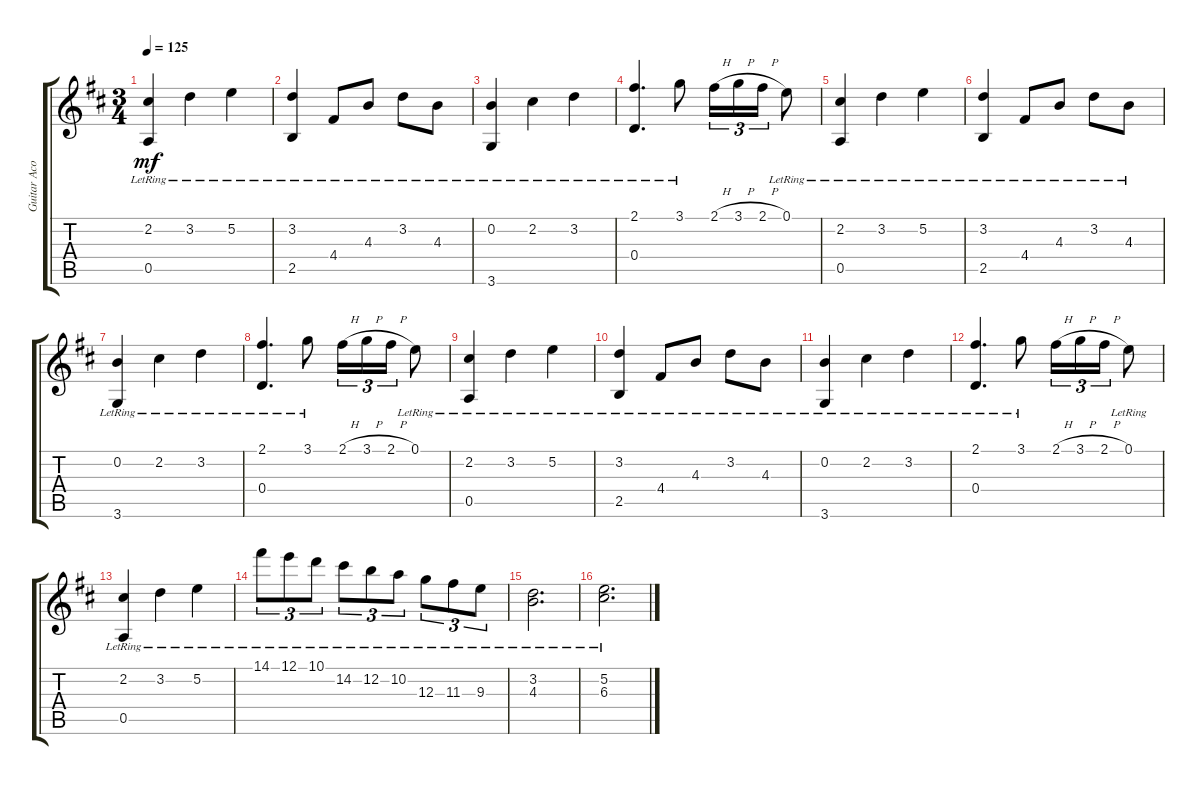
\track ("Guitar Acoustic 1" "Guitar Aco") {instrument acousticguitarsteel}
\staff {score tabs}
\tuning (E4 B3 G3 D3 A2 E2) {hide}
\ts (3 4)
\tempo 125
\clef g2
\ks d
(2.2{lr} 0.5{lr}).4{dy mf} 3.2{lr}.4 5.2{lr}.4 |
(3.2{lr} 2.5{lr}).4 4.4{lr}.8 4.3{lr}.8 3.2{lr}.8 4.3{lr}.8 |
(0.2{lr} 3.6{lr}).4 2.2{lr}.4 3.2{lr}.4 |
(2.1{lr} 0.4{lr}).4{d} 3.1{lr}.8 2.1{h}.16{tu (3 2)} 3.1{h}.16{tu (3 2)} 2.1{h}.16{tu (3 2)} 0.1{lr}.8 |
(2.2{lr} 0.5{lr}).4 3.2{lr}.4 5.2{lr}.4 |
(3.2{lr} 2.5{lr}).4 4.4{lr}.8 4.3{lr}.8 3.2{lr}.8 4.3{lr}.8 |
(0.2{lr} 3.6{lr}).4 2.2{lr}.4 3.2{lr}.4 |
(2.1{lr} 0.4{lr}).4{d} 3.1{lr}.8 2.1{h}.16{tu (3 2)} 3.1{h}.16{tu (3 2)} 2.1{h}.16{tu (3 2)} 0.1{lr}.8 |
(2.2{lr} 0.5{lr}).4 3.2{lr}.4 5.2{lr}.4 |
(3.2{lr} 2.5{lr}).4 4.4{lr}.8 4.3{lr}.8 3.2{lr}.8 4.3{lr}.8 |
(0.2{lr} 3.6{lr}).4 2.2{lr}.4 3.2{lr}.4 |
(2.1{lr} 0.4{lr}).4{d} 3.1{lr}.8 2.1{h}.16{tu (3 2)} 3.1{h}.16{tu (3 2)} 2.1{h}.16{tu (3 2)} 0.1{lr}.8 |
(2.2{lr} 0.5{lr}).4 3.2{lr}.4 5.2{lr}.4 |
14.1{lr}.8{tu (3 2)} 12.1{lr}.8{tu (3 2)} 10.1{lr}.8{tu (3 2)} 14.2{lr}.8{tu (3 2)} 12.2{lr}.8{tu (3 2)} 10.2{lr}.8{tu (3 2)} 12.3{lr}.8{tu (3 2)} 11.3{lr}.8{tu (3 2)} 9.3{lr}.8{tu (3 2)} |
(3.2{lr} 4.3{lr}).2{d} |
(5.2{lr} 6.3{lr}).2{d}
